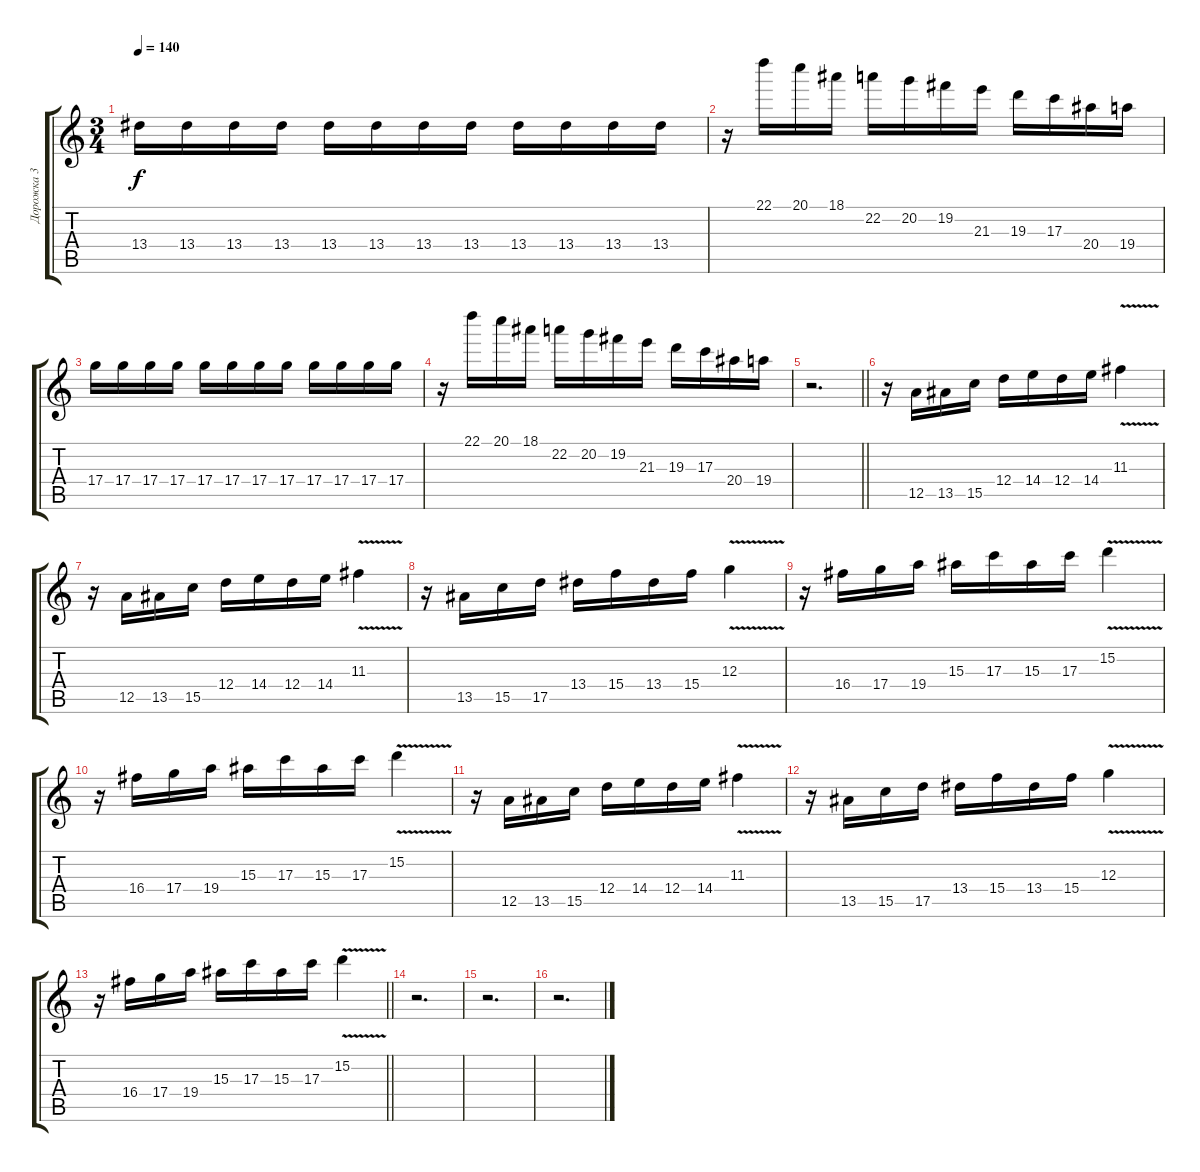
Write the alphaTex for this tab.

\track ("Дорожка 3" "Дорожка 3") {instrument distortionguitar}
\staff {score tabs}
\tuning (E4 B3 G3 D3 A2 E2) {hide}
\ts (3 4)
\tempo 140
\clef g2
\ks c
13.4.16{dy f} 13.4.16 13.4.16 13.4.16 13.4.16 13.4.16 13.4.16 13.4.16 13.4.16 13.4.16 13.4.16 13.4.16 |
r.16 22.1.16 20.1.16 18.1.16 22.2.16 20.2.16 19.2.16 21.3.16 19.3.16 17.3.16 20.4.16 19.4.16 |
17.4.16 17.4.16 17.4.16 17.4.16 17.4.16 17.4.16 17.4.16 17.4.16 17.4.16 17.4.16 17.4.16 17.4.16 |
r.16 22.1.16 20.1.16 18.1.16 22.2.16 20.2.16 19.2.16 21.3.16 19.3.16 17.3.16 20.4.16 19.4.16 |
\barLineRight lightlight
r.2{d} |
r.16 12.5.16 13.5.16 15.5.16 12.4.16 14.4.16 12.4.16 14.4.16 11.3{v}.4 |
r.16 12.5.16 13.5.16 15.5.16 12.4.16 14.4.16 12.4.16 14.4.16 11.3{v}.4 |
r.16 13.5.16 15.5.16 17.5.16 13.4.16 15.4.16 13.4.16 15.4.16 12.3{v}.4 |
r.16 16.4.16 17.4.16 19.4.16 15.3.16 17.3.16 15.3.16 17.3.16 15.2{v}.4 |
r.16 16.4.16 17.4.16 19.4.16 15.3.16 17.3.16 15.3.16 17.3.16 15.2{v}.4 |
r.16 12.5.16 13.5.16 15.5.16 12.4.16 14.4.16 12.4.16 14.4.16 11.3{v}.4 |
r.16 13.5.16 15.5.16 17.5.16 13.4.16 15.4.16 13.4.16 15.4.16 12.3{v}.4 |
\barLineRight lightlight
r.16 16.4.16 17.4.16 19.4.16 15.3.16 17.3.16 15.3.16 17.3.16 15.2{v}.4 |
r.2{d} |
r.2{d} |
r.2{d}
